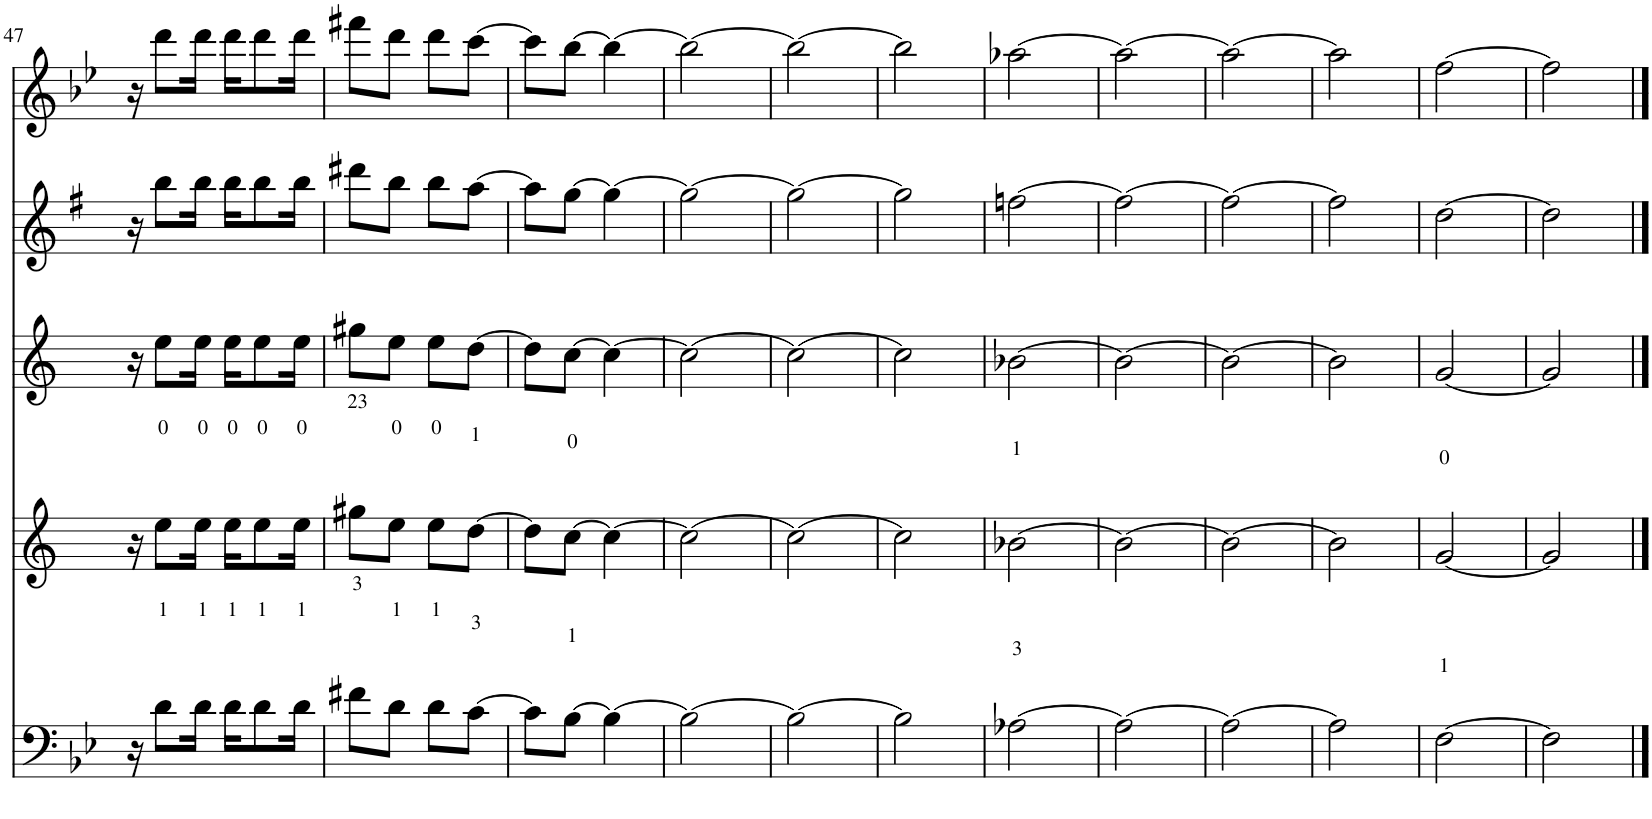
**kern	**kern	**kern	**kern	**kern
*part5	*part4	*part3	*part2	*part1
*staff5	*staff4	*staff3	*staff2	*staff1
*I"Trombone	*I"Trompete Bb	*I"Saxofone Tenor	*I"Saxofone Alto	*I"Flauta Transversal
*I'Trb	*I'Tpt	*	*	*I'Fl
!!LO:PB:g=z
*clefF4	*clefG2	*clefG2	*clefG2	*clefG2
*	*Trd1c2	*Trd8c14	*Trd5c9	*
*k[b-e-]	*k[]	*k[]	*k[f#]	*k[b-e-]
*M2/4	*M2/4	*M2/4	*M2/4	*M2/4
=47	=47	=47	=47	=47
16r	16r	16r	16r	16r
8d\L	8ee\L	8ee\L	8bb\L	8ddd\L
16d\Jk	16ee\Jk	16ee\Jk	16bb\Jk	16ddd\Jk
16d\KL	16ee\KL	16ee\KL	16bb\KL	16ddd\KL
8d\	8ee\	8ee\	8bb\	8ddd\
16d\Jk	16ee\Jk	16ee\Jk	16bb\Jk	16ddd\Jk
=48	=48	=48	=48	=48
8f#X\L	8gg#X\L	8gg#X\L	8ddd#X\L	8fff#X\L
8d\J	8ee\J	8ee\J	8bb\J	8ddd\J
8d\L	8ee\L	8ee\L	8bb\L	8ddd\L
[8c\J	[8dd\J	[8dd\J	[8aa\J	[8ccc\J
=49	=49	=49	=49	=49
8c\L]	8dd\L]	8dd\L]	8aa\L]	8ccc\L]
[8B-\J	[8cc\J	[8cc\J	[8gg\J	[8bb-\J
4B-\_	4cc\_	4cc\_	4gg\_	4bb-\_
=50	=50	=50	=50	=50
2B-\_	2cc\_	2cc\_	2gg\_	2bb-\_
=51	=51	=51	=51	=51
2B-\_	2cc\_	2cc\_	2gg\_	2bb-\_
=52	=52	=52	=52	=52
2B-\]	2cc\]	2cc\]	2gg\]	2bb-\]
=53	=53	=53	=53	=53
[2A-X\	[2b-X\	[2b-X\	[2ffn\	[2aa-X\
=54	=54	=54	=54	=54
2A-\_	2b-\_	2b-\_	2ff\_	2aa-\_
=55	=55	=55	=55	=55
2A-\_	2b-\_	2b-\_	2ff\_	2aa-\_
=56	=56	=56	=56	=56
2A-\]	2b-\]	2b-\]	2ff\]	2aa-\]
=57	=57	=57	=57	=57
[2F\	[2g/	[2g/	[2dd\	[2ff\
=58	=58	=58	=58	=58
2F\]	2g/]	2g/]	2dd\]	2ff\]
==	==	==	==	==
*-	*-	*-	*-	*-
